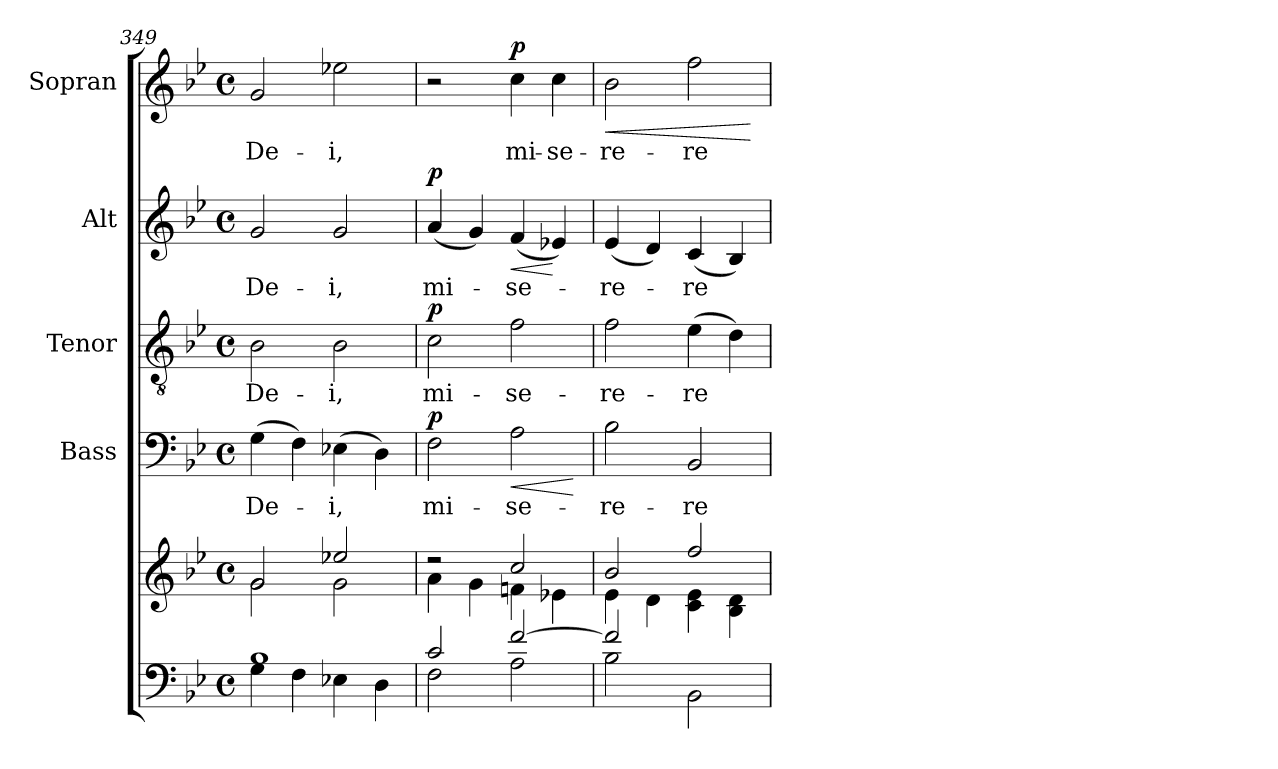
**kern	**kern	**kern	**text	**dynam	**kern	**text	**dynam	**kern	**text	**dynam	**kern	**text	**dynam
*part5	*part5	*part4	*part4	*part4	*part3	*part3	*part3	*part2	*part2	*part2	*part1	*part1	*part1
*staff6	*staff5	*staff4	*staff4	*staff4	*staff3	*staff3	*staff3	*staff2	*staff2	*staff2	*staff1	*staff1	*staff1
*	*	*I"Bass	*	*	*I"Tenor	*	*	*I"Alt	*	*	*I"Sopran	*	*
*	*	*I'B.	*	*	*I'T.	*	*	*I'A.	*	*	*I'S.	*	*
!!LO:LB:g=z
*clefF4	*clefG2	*clefF4	*	*	*clefGv2	*	*	*clefG2	*	*	*clefG2	*	*
*k[b-e-]	*k[b-e-]	*k[b-e-]	*	*	*k[b-e-]	*	*	*k[b-e-]	*	*	*k[b-e-]	*	*
*B-:	*B-:	*B-:	*	*	*B-:	*	*	*B-:	*	*	*B-:	*	*
*M4/4	*M4/4	*M4/4	*	*	*M4/4	*	*	*M4/4	*	*	*M4/4	*	*
*met(c)	*met(c)	*met(c)	*	*	*met(c)	*	*	*met(c)	*	*	*met(c)	*	*
=349	=349	=349	=349	=349	=349	=349	=349	=349	=349	=349	=349	=349	=349
*^	*^	*	*	*	*	*	*	*	*	*	*	*	*
!	!	!	!	!	!LO:LY:b	!	!	!LO:LY:b	!	!	!LO:LY:b	!	!	!LO:LY:b	!
1B-	4G\	2g/	2g\	(>4G\	De-	.	2B-\	De-	.	2g/	De-	.	2g/	De-	.
.	4F\	.	.	4F\)	.	.	.	.	.	.	.	.	.	.	.
!	!	!	!	!	!LO:LY:b	!	!	!LO:LY:b	!	!	!LO:LY:b	!	!	!LO:LY:b	!
.	4E-X\	2ee-X/	2g\	(>4E-X\	-i,	.	2B-\	-i,	.	2g/	-i,	.	2ee-X\	-i,	.
.	4D\	.	.	4D\)	.	.	.	.	.	.	.	.	.	.	.
=350	=350	=350	=350	=350	=350	=350	=350	=350	=350	=350	=350	=350	=350	=350	=350
!	!	!	!	!	!LO:LY:b	!LO:DY:a	!	!LO:LY:b	!LO:DY:a	!	!LO:LY:b	!LO:DY:a	!	!	!
2c/	2F\	2rdd	4a\	2F\	mi-	p	2c\	mi-	p	(<4a/	mi-	p	2r	.	.
.	.	.	4g\	.	.	.	.	.	.	4g/)	.	.	.	.	.
!	!	!	!	!	!LO:LY:b	!LO:HP:b	!	!LO:LY:b	!	!	!LO:LY:b	!LO:HP:b	!	!LO:LY:b	!LO:DY:a
[>2f/	2A\	2cc/	4fn\	2A\	-se-	<	2f\	-se-	.	(<4f/	-se-	<	4cc\	mi-	p
!	!	!	!	!	!	!	!	!	!	!	!	!	!	!LO:LY:b	!
.	.	.	4e-X\	.	.	.	.	.	.	4e-X/)	.	[	4cc\	-se-	.
*v	*v	*	*	*	*	*	*	*	*	*	*	*	*	*	*
*	*v	*v	*	*	*	*	*	*	*	*	*	*	*	*
.	.	.	.	[	.	.	.	.	.	.	.	.	.
=351	=351	=351	=351	=351	=351	=351	=351	=351	=351	=351	=351	=351	=351
*^	*^	*	*	*	*	*	*	*	*	*	*	*	*
!	!	!	!	!	!LO:LY:b	!	!	!LO:LY:b	!	!	!LO:LY:b	!	!	!LO:LY:b	!LO:HP:b
2f/]	2B-\	2b-/	4e-\	2B-\	-re-	.	2f\	-re-	.	(<4e-/	-re-	.	2b-\	-re-	<
.	.	.	4d\	.	.	.	.	.	.	4d/)	.	.	.	.	.
!	!	!	!	!	!LO:LY:b	!	!	!LO:LY:b	!	!	!LO:LY:b	!	!	!LO:LY:b	!
2ryy	2BB-\	2ff/	4c\ 4e-\	2BB-/	-re	.	(>4e-\	-re	.	(<4c/	-re	.	2ff\	-re	.
.	.	.	4B-\ 4d\	.	.	.	4d\)	.	.	4B-/)	.	.	.	.	.
*v	*v	*	*	*	*	*	*	*	*	*	*	*	*	*	*
*	*v	*v	*	*	*	*	*	*	*	*	*	*	*	*
.	.	.	.	.	.	.	.	.	.	.	.	.	[
=	=	=	=	=	=	=	=	=	=	=	=	=	=
*-	*-	*-	*-	*-	*-	*-	*-	*-	*-	*-	*-	*-	*-
